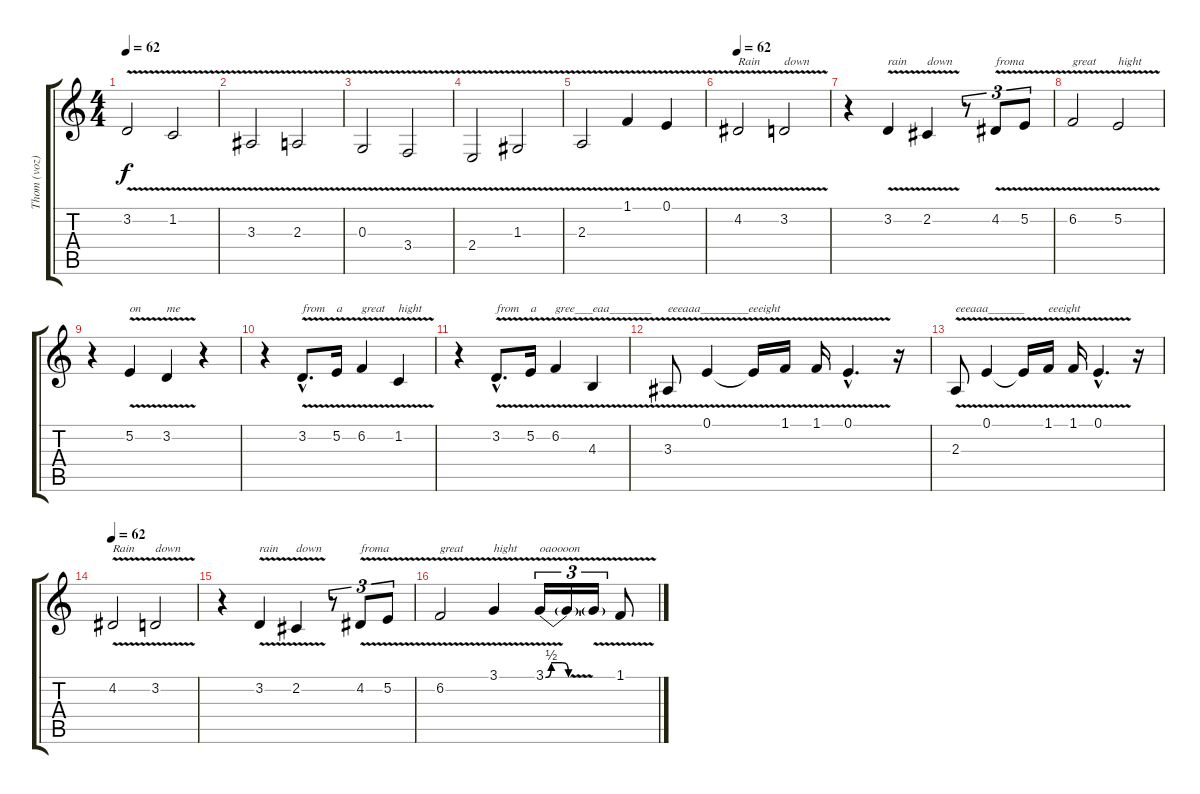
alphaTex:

\track ("Thom (voz)" "Thom (voz)") {instrument synthvoice}
\staff {score tabs}
\tuning (E4 B3 G3 D3 A2 E2) {hide}
\ts (4 4)
\tempo 62
\clef g2
\ks c
3.2{v}.2{dy f} 1.2{v}.2 |
3.3{v}.2 2.3{v}.2 |
0.3{v}.2 3.4{v}.2 |
2.4{v}.2 1.3{v}.2 |
2.3{v}.2 1.1{v}.4 0.1{v}.4 |
\tempo 62
4.2{v}.2{txt "Rain" volume 14} 3.2{v}.2{txt "down"} |
r.4 3.2{v}.4{txt "rain"} 2.2{v}.4{txt "down"} r.8{tu (3 2)} 4.2{v}.8{tu (3 2) txt "froma"} 5.2{v}.8{tu (3 2)} |
6.2{v}.2{txt "great"} 5.2{v}.2{txt "hight"} |
r.4 5.2{v}.4{txt "on"} 3.2{v}.4{txt "me"} r.4 |
r.4 3.2{v hac}.8{d txt "from"} 5.2{v}.16{txt "a"} 6.2{v}.4{txt "great"} 1.2{v}.4{txt "hight"} |
r.4 3.2{v hac}.8{d txt "from"} 5.2{v}.16{txt "a"} 6.2{v}.4{txt "gree___eaa_______"} 4.3{v}.4 |
3.3{v}.8{txt "eeeaaa________eeeight"} 0.1{v}.4 0.1{v t}.16 1.1{v}.16 1.1{v}.16 0.1{v hac}.4{d} r.16 |
2.3{v}.8{txt "eeeaaa______"} 0.1{v}.4 0.1{v t}.16 1.1{v}.16{txt "eeeight"} 1.1{v}.16 0.1{v hac}.4{d} r.16 |
\tempo 62
4.2{v}.2{txt "Rain"} 3.2{v}.2{txt "down"} |
r.4 3.2{v}.4{txt "rain"} 2.2{v}.4{txt "down"} r.8{tu (3 2)} 4.2{v}.8{tu (3 2) txt "froma"} 5.2{v}.8{tu (3 2)} |
6.2{v}.2{txt "great"} 3.1{v}.4{txt "hight"} 3.1{be (custom 0 0 15 2 30 2 45 2 60 0) v}.16{tu (3 2) txt "oaoooon "} 3.1{v t}.16{tu (3 2)} 3.1{v t}.16{tu (3 2)} 1.1{v}.8
